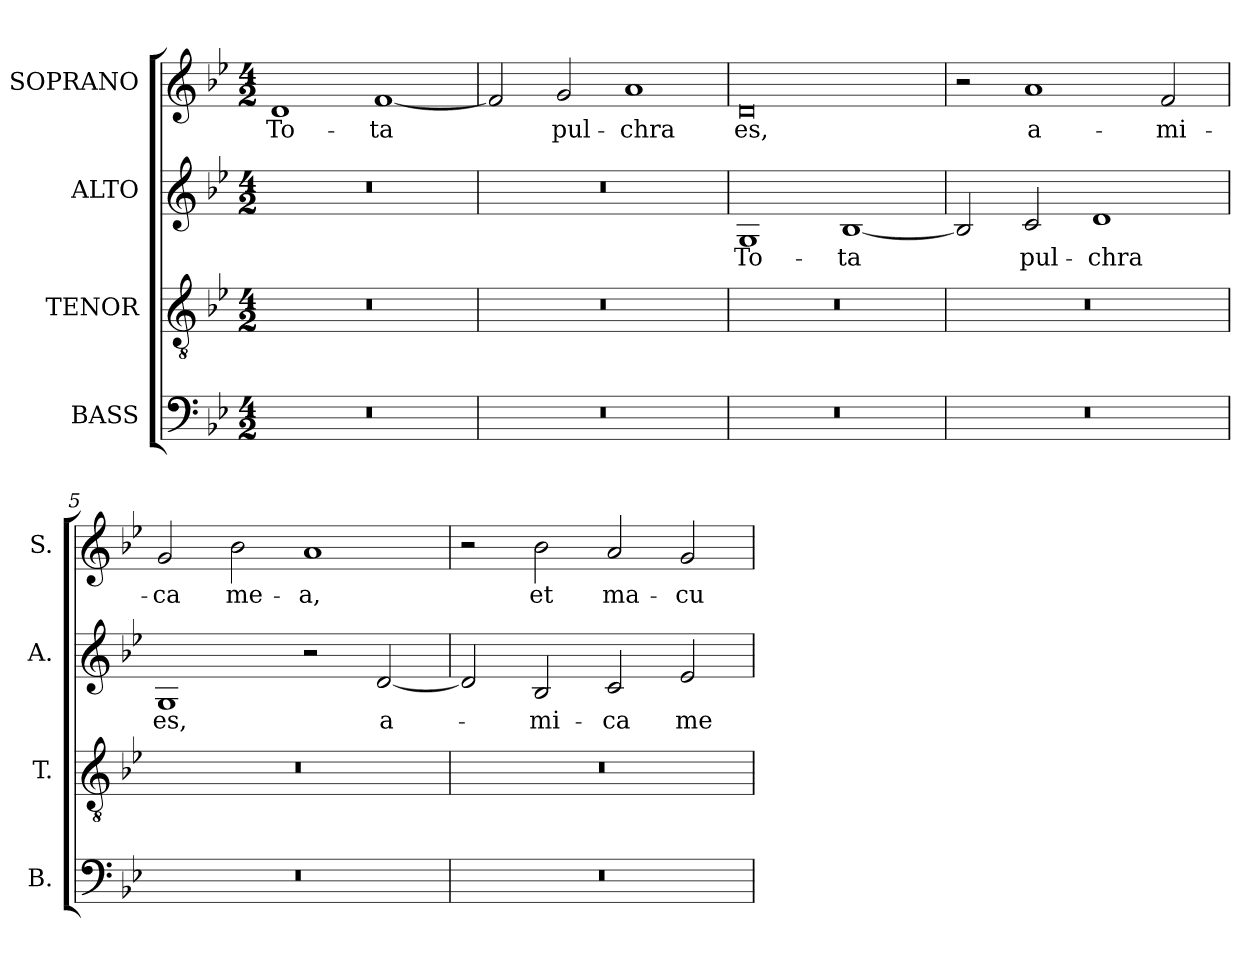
**kern	**kern	**kern	**text	**kern	**text
*part4	*part3	*part2	*part2	*part1	*part1
*staff4	*staff3	*staff2	*staff2	*staff1	*staff1
*I"BASS	*I"TENOR	*I"ALTO	*	*I"SOPRANO	*
*I'B.	*I'T.	*I'A.	*	*I'S.	*
!!LO:PB:g=z
*clefF4	*clefGv2	*clefG2	*	*clefG2	*
*	*ITrd7c12	*	*	*	*
*k[b-e-]	*k[b-e-]	*k[b-e-]	*	*k[b-e-]	*
*B-:	*B-:	*B-:	*	*B-:	*
*M4/2	*M4/2	*M4/2	*	*M4/2	*
*MM200	*MM200	*MM200	*	*MM200	*
=1	=1	=1	=1	=1	=1
!LO:N:vis=1	!LO:N:vis=1	!LO:N:vis=1	!	!	!
!	!	!	!	!	!LO:LY:b:color=#000000
0r	0r	0r	.	1di	To-
!	!	!	!	!	!LO:LY:b:color=#000000
.	.	.	.	[1fi	-ta
=2	=2	=2	=2	=2	=2
!LO:N:vis=1	!LO:N:vis=1	!LO:N:vis=1	!	!	!
0r	0r	0r	.	2fi/]	.
!	!	!	!	!	!LO:LY:b:color=#000000
.	.	.	.	2gi/	pul-
!	!	!	!	!	!LO:LY:b:color=#000000
.	.	.	.	1ai	-chra
=3	=3	=3	=3	=3	=3
!LO:N:vis=1	!LO:N:vis=1	!	!	!	!
!	!	!	!LO:LY:b:color=#000000	!	!
!	!	!	!	!	!LO:LY:b:color=#000000
0r	0r	1Gi	To-	0di	es,
!	!	!	!LO:LY:b:color=#000000	!	!
.	.	[1B-i	-ta	.	.
=4	=4	=4	=4	=4	=4
!LO:N:vis=1	!LO:N:vis=1	!	!	!	!
0r	0r	2B-i/]	.	2r	.
!	!	!	!LO:LY:b:color=#000000	!	!
!	!	!	!	!	!LO:LY:b:color=#000000
.	.	2ci/	pul-	1ai	a-
!	!	!	!LO:LY:b:color=#000000	!	!
.	.	1di	-chra	.	.
!	!	!	!	!	!LO:LY:b:color=#000000
.	.	.	.	2fi/	-mi-
=5	=5	=5	=5	=5	=5
!LO:N:vis=1	!LO:N:vis=1	!	!	!	!
!	!	!	!LO:LY:b:color=#000000	!	!
!	!	!	!	!	!LO:LY:b:color=#000000
0r	0r	1Gi	es,	2gi/	-ca
!	!	!	!	!	!LO:LY:b:color=#000000
.	.	.	.	2b-i\	me-
!	!	!	!	!	!LO:LY:b:color=#000000
.	.	2r	.	1ai	-a,
!	!	!	!LO:LY:b:color=#000000	!	!
.	.	[2di/	a-	.	.
=6	=6	=6	=6	=6	=6
!LO:N:vis=1	!LO:N:vis=1	!	!	!	!
0r	0r	2di/]	.	2r	.
!	!	!	!LO:LY:b:color=#000000	!	!
!	!	!	!	!	!LO:LY:b:color=#000000
.	.	2B-i/	-mi-	2b-i\	et
!	!	!	!LO:LY:b:color=#000000	!	!
!	!	!	!	!	!LO:LY:b:color=#000000
.	.	2ci/	-ca	2ai/	ma-
!	!	!	!LO:LY:b:color=#000000	!	!
!	!	!	!	!	!LO:LY:b:color=#000000
.	.	2e-i/	me-	2gi/	-cu-
=	=	=	=	=	=
*-	*-	*-	*-	*-	*-
